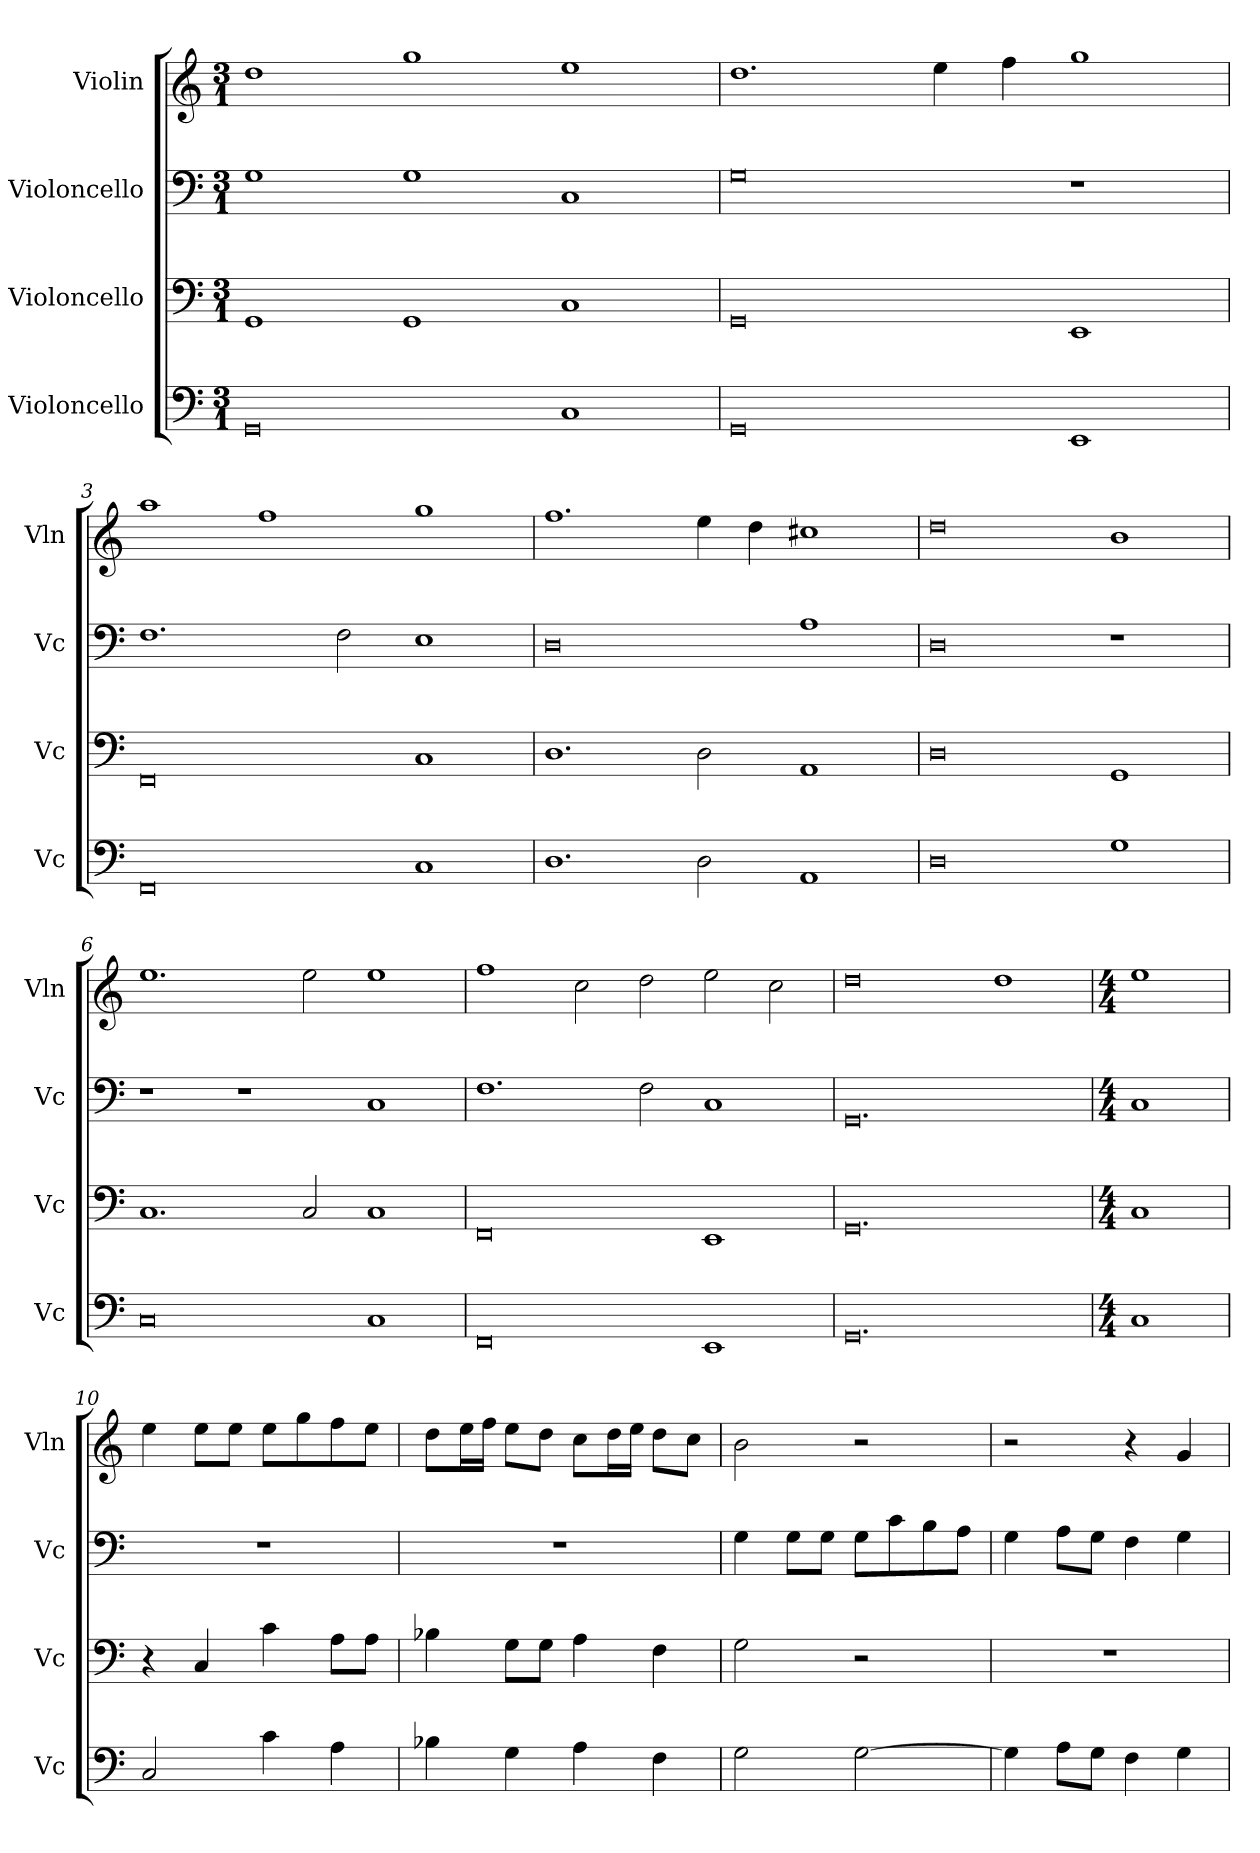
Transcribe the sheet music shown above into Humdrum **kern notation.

**kern	**kern	**kern	**kern
*part4	*part3	*part2	*part1
*staff4	*staff3	*staff2	*staff1
*I"Violoncello	*I"Violoncello	*I"Violoncello	*I"Violin
*I'Vc	*I'Vc	*I'Vc	*I'Vln
*clefF4	*clefF4	*clefF4	*clefG2
*k[]	*k[]	*k[]	*k[]
*M3/1	*M3/1	*M3/1	*M3/1
*MM240	*MM240	*MM240	*MM240
=1	=1	=1	=1
0GG	1GG	1G	1dd
.	1GG	1G	1gg
1C	1C	1C	1ee
=2	=2	=2	=2
0GG	0GG	0G	1.dd
.	.	.	4ee\
.	.	.	4ff\
1EE	1EE	1r	1gg
=3	=3	=3	=3
0FF	0FF	1.F	1aa
.	.	.	1ff
.	.	2F\	.
1C	1C	1E	1gg
=4	=4	=4	=4
1.D	1.D	0D	1.ff
2D\	2D\	.	4ee\
.	.	.	4dd\
1AA	1AA	1A	1cc#X
=5	=5	=5	=5
0D	0D	0D	0dd
1G	1GG	1r	1b
=6	=6	=6	=6
0C	1.C	1r	1.ee
.	.	1r	.
.	2C/	.	2ee\
1C	1C	1C	1ee
=7	=7	=7	=7
0FF	0FF	1.F	1ff
.	.	.	2cc\
.	.	2F\	2dd\
1EE	1EE	1C	2ee\
.	.	.	2cc\
=8	=8	=8	=8
0.GG	0.GG	0.GG	0dd
.	.	.	1dd
=9	=9	=9	=9
*M4/4	*M4/4	*M4/4	*M4/4
*	*	*	*MM144
1C	1C	1C	1ee
=10	=10	=10	=10
2C/	4r	1r	4ee\
.	4C/	.	8ee\L
.	.	.	8ee\J
4c\	4c\	.	8ee\L
.	.	.	8gg\
4A\	8A\L	.	8ff\
.	8A\J	.	8ee\J
=11	=11	=11	=11
4B-X\	4B-X\	1r	8dd\L
.	.	.	16ee\L
.	.	.	16ff\JJ
4G\	8G\L	.	8ee\L
.	8G\J	.	8dd\J
4A\	4A\	.	8cc\L
.	.	.	16dd\L
.	.	.	16ee\JJ
4F\	4F\	.	8dd\L
.	.	.	8cc\J
=12	=12	=12	=12
2G\	2G\	4G\	2b\
.	.	8G\L	.
.	.	8G\J	.
[2G\	2r	8G\L	2r
.	.	8c\	.
.	.	8B\	.
.	.	8A\J	.
=13	=13	=13	=13
4G\]	1r	4G\	2r
8A\L	.	8A\L	.
8G\J	.	8G\J	.
4F\	.	4F\	4r
4G\	.	4G\	4g/
=	=	=	=
*-	*-	*-	*-
